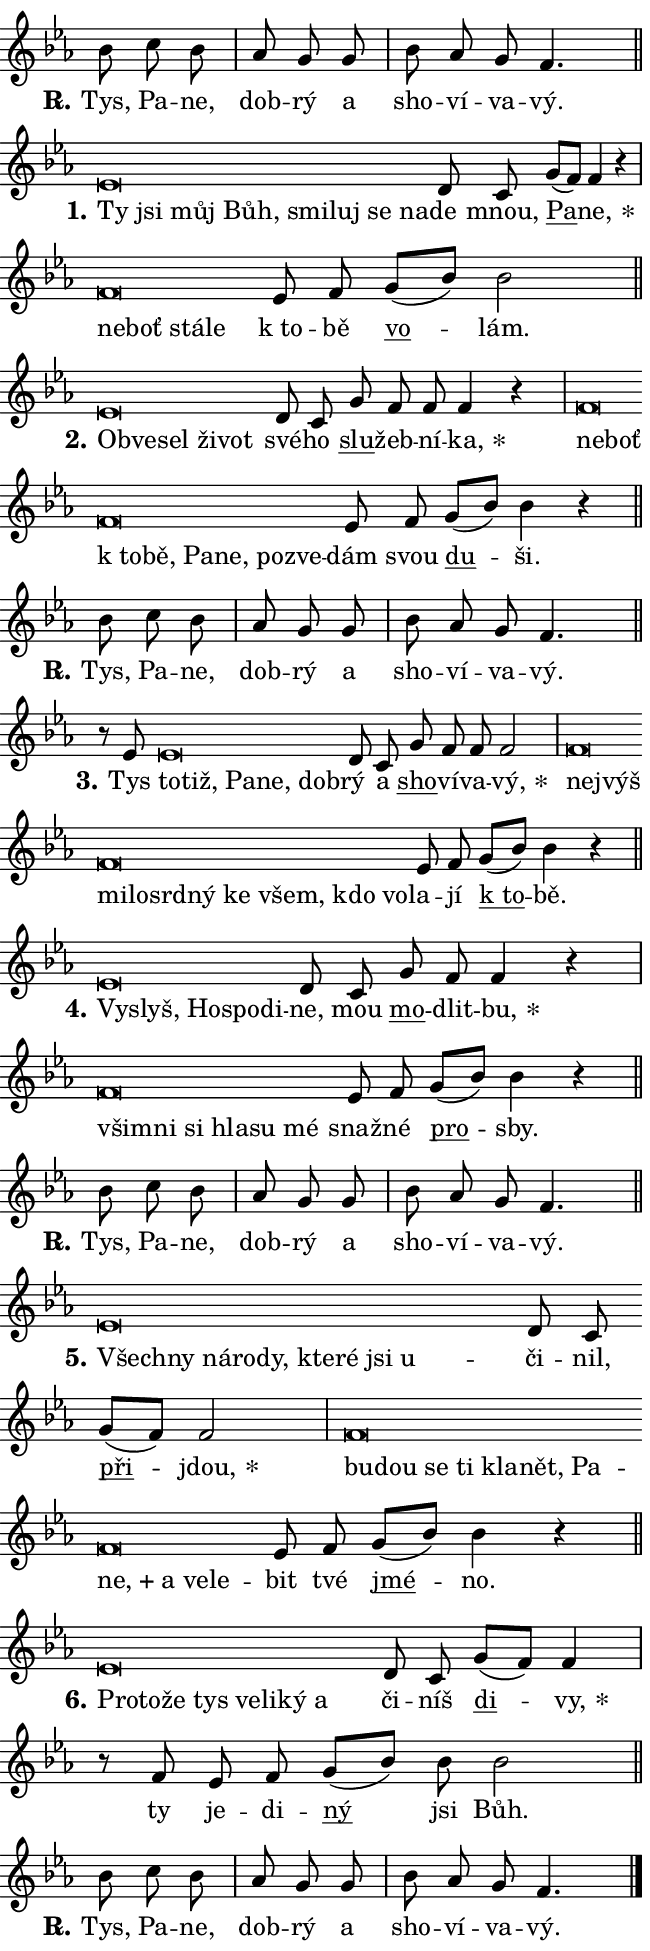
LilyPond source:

\version "2.24.0"
\header { tagline = "" }
\paper {
  indent = 0\cm
  top-margin = 0\cm
  right-margin = 0.13\cm % to fit lyric hyphens
  bottom-margin = 0\cm
  left-margin = 0\cm
  paper-width = 11\cm
  page-breaking = #ly:one-page-breaking
  system-system-spacing.basic-distance = #11
  score-system-spacing.basic-distance = #11
  ragged-last = ##f
}


%% Author: Thomas Morley
%% https://lists.gnu.org/archive/html/lilypond-user/2020-05/msg00002.html
#(define (line-position grob)
"Returns position of @var[grob} in current system:
   @code{'start}, if at first time-step
   @code{'end}, if at last time-step
   @code{'middle} otherwise
"
  (let* ((col (ly:item-get-column grob))
         (ln (ly:grob-object col 'left-neighbor))
         (rn (ly:grob-object col 'right-neighbor))
         (col-to-check-left (if (ly:grob? ln) ln col))
         (col-to-check-right (if (ly:grob? rn) rn col))
         (break-dir-left
           (and
             (ly:grob-property col-to-check-left 'non-musical #f)
             (ly:item-break-dir col-to-check-left)))
         (break-dir-right
           (and
             (ly:grob-property col-to-check-right 'non-musical #f)
             (ly:item-break-dir col-to-check-right))))
        (cond ((eqv? 1 break-dir-left) 'start)
              ((eqv? -1 break-dir-right) 'end)
              (else 'middle))))

#(define (tranparent-at-line-position vctor)
  (lambda (grob)
  "Relying on @code{line-position} select the relevant enry from @var{vctor}.
Used to determine transparency,"
    (case (line-position grob)
      ((end) (not (vector-ref vctor 0)))
      ((middle) (not (vector-ref vctor 1)))
      ((start) (not (vector-ref vctor 2))))))

noteHeadBreakVisibility =
#(define-music-function (break-visibility)(vector?)
"Makes @code{NoteHead}s transparent relying on @var{break-visibility}"
#{
  \override NoteHead.transparent =
    #(tranparent-at-line-position break-visibility)
#})

#(define delete-ledgers-for-transparent-note-heads
  (lambda (grob)
    "Reads whether a @code{NoteHead} is transparent.
If so this @code{NoteHead} is removed from @code{'note-heads} from
@var{grob}, which is supposed to be @code{LedgerLineSpanner}.
As a result ledgers are not printed for this @code{NoteHead}"
    (let* ((nhds-array (ly:grob-object grob 'note-heads))
           (nhds-list
             (if (ly:grob-array? nhds-array)
                 (ly:grob-array->list nhds-array)
                 '()))
           ;; Relies on the transparent-property being done before
           ;; Staff.LedgerLineSpanner.after-line-breaking is executed.
           ;; This is fragile ...
           (to-keep
             (remove
               (lambda (nhd)
                 (ly:grob-property nhd 'transparent #f))
               nhds-list)))
      ;; TODO find a better method to iterate over grob-arrays, similiar
      ;; to filter/remove etc for lists
      ;; For now rebuilt from scratch
      (set! (ly:grob-object grob 'note-heads)  '())
      (for-each
        (lambda (nhd)
          (ly:pointer-group-interface::add-grob grob 'note-heads nhd))
        to-keep))))

squashNotes = {
  \override NoteHead.X-extent = #'(-0.2 . 0.2)
  \override NoteHead.Y-extent = #'(-0.75 . 0)
  \override NoteHead.stencil =
    #(lambda (grob)
       (let ((pos (ly:grob-property grob 'staff-position)))
         (begin
           (if (< pos -7) (display "ERROR: Lower brevis then expected\n") (display ""))
           (if (<= pos -6) ly:text-interface::print ly:note-head::print))))
}
unSquashNotes = {
  \revert NoteHead.X-extent
  \revert NoteHead.Y-extent
  \revert NoteHead.stencil
}

hideNotes = \noteHeadBreakVisibility #begin-of-line-visible
unHideNotes = \noteHeadBreakVisibility #all-visible

% work-around for resetting accidentals
% https://lilypond.org/doc/v2.23/Documentation/notation/displaying-rhythms#unmetered-music
cadenzaMeasure = {
  \cadenzaOff
  \partial 1024 s1024
  \cadenzaOn
}

#(define-markup-command (accent layout props text) (markup?)
  "Underline accented syllable"
  (interpret-markup layout props
    #{\markup \override #'(offset . 4.3) \underline { #text }#}))

responsum = \markup \concat {
  "R" \hspace #-1.05 \path #0.1 #'((moveto 0 0.07) (lineto 0.9 0.8)) \hspace #0.05 "."
}

spaceSize = #0.6828661417322834 % exact space size for TeX Gyre Schola

\layout {
  \context {
    \Staff
    \remove "Time_signature_engraver"
    \override LedgerLineSpanner.after-line-breaking = #delete-ledgers-for-transparent-note-heads
  }
  \context {
    \Lyrics {
      \override LyricSpace.minimum-distance = \spaceSize
      \override LyricText.font-name = #"TeX Gyre Schola"
      \override LyricText.font-size = 1
      \override StanzaNumber.font-name = #"TeX Gyre Schola Bold"
      \override StanzaNumber.font-size = 1
    }
  }
  \context {
    \Score 
    \override NoteHead.text =
      #(lambda (grob) 
        (let ((pos (ly:grob-property grob 'staff-position)))
          #{\markup {
            \combine
              \halign #-0.55 \raise #(if (= pos -6) 0 0.5) \override #'(thickness . 2) \draw-line #'(3.2 . 0)
              \musicglyph "noteheads.sM1"
          }#}))
  }
}

% magnetic-lyrics.ily
%
%   written by
%     Jean Abou Samra <jean@abou-samra.fr>
%     Werner Lemberg <wl@gnu.org>
%
%   adapted by
%     Jiri Hon <jiri.hon@gmail.com>
%
% Version 2022-Apr-15

% https://www.mail-archive.com/lilypond-user@gnu.org/msg149350.html

#(define (Left_hyphen_pointer_engraver context)
   "Collect syllable-hyphen-syllable occurrences in lyrics and store
them in properties.  This engraver only looks to the left.  For
example, if the lyrics input is @code{foo -- bar}, it does the
following.

@itemize @bullet
@item
Set the @code{text} property of the @code{LyricHyphen} grob between
@q{foo} and @q{bar} to @code{foo}.

@item
Set the @code{left-hyphen} property of the @code{LyricText} grob with
text @q{foo} to the @code{LyricHyphen} grob between @q{foo} and
@q{bar}.
@end itemize

Use this auxiliary engraver in combination with the
@code{lyric-@/text::@/apply-@/magnetic-@/offset!} hook."
   (let ((hyphen #f)
         (text #f))
     (make-engraver
      (acknowledgers
       ((lyric-syllable-interface engraver grob source-engraver)
        (set! text grob)))
      (end-acknowledgers
       ((lyric-hyphen-interface engraver grob source-engraver)
        ;(when (not (grob::has-interface grob 'lyric-space-interface))
          (set! hyphen grob)));)
      ((stop-translation-timestep engraver)
       (when (and text hyphen)
         (ly:grob-set-object! text 'left-hyphen hyphen))
       (set! text #f)
       (set! hyphen #f)))))

#(define (lyric-text::apply-magnetic-offset! grob)
   "If the space between two syllables is less than the value in
property @code{LyricText@/.details@/.squash-threshold}, move the right
syllable to the left so that it gets concatenated with the left
syllable.

Use this function as a hook for
@code{LyricText@/.after-@/line-@/breaking} if the
@code{Left_@/hyphen_@/pointer_@/engraver} is active."
   (let ((hyphen (ly:grob-object grob 'left-hyphen #f)))
     (when hyphen
       (let ((left-text (ly:spanner-bound hyphen LEFT)))
         (when (grob::has-interface left-text 'lyric-syllable-interface)
           (let* ((common (ly:grob-common-refpoint grob left-text X))
                  (this-x-ext (ly:grob-extent grob common X))
                  (left-x-ext
                   (begin
                     ;; Trigger magnetism for left-text.
                     (ly:grob-property left-text 'after-line-breaking)
                     (ly:grob-extent left-text common X)))
                  ;; `delta` is the gap width between two syllables.
                  (delta (- (interval-start this-x-ext)
                            (interval-end left-x-ext)))
                  (details (ly:grob-property grob 'details))
                  (threshold (assoc-get 'squash-threshold details 0.2)))
             (when (< delta threshold)
               (let* (;; We have to manipulate the input text so that
                      ;; ligatures crossing syllable boundaries are not
                      ;; disabled.  For languages based on the Latin
                      ;; script this is essentially a beautification.
                      ;; However, for non-Western scripts it can be a
                      ;; necessity.
                      (lt (ly:grob-property left-text 'text))
                      (rt (ly:grob-property grob 'text))
                      (is-space (grob::has-interface hyphen 'lyric-space-interface))
                      (space (if is-space " " ""))
                      (extra-delta (if is-space spaceSize 0))
                      ;; Append new syllable.
                      (ltrt-space (if (and (string? lt) (string? rt))
                                (string-append lt space rt)
                                (make-concat-markup (list lt space rt))))
                      ;; Right-align `ltrt` to the right side.
                      (ltrt-space-markup (grob-interpret-markup
                               grob
                               (make-translate-markup
                                (cons (interval-length this-x-ext) 0)
                                (make-right-align-markup ltrt-space)))))
                 (begin
                   ;; Don't print `left-text`.
                   (ly:grob-set-property! left-text 'stencil #f)
                   ;; Set text and stencil (which holds all collected
                   ;; syllables so far) and shift it to the left.
                   (ly:grob-set-property! grob 'text ltrt-space)
                   (ly:grob-set-property! grob 'stencil ltrt-space-markup)
                   (ly:grob-translate-axis! grob (- (- delta extra-delta)) X))))))))))


#(define (lyric-hyphen::displace-bounds-first grob)
   ;; Make very sure this callback isn't triggered too early.
   (let ((left (ly:spanner-bound grob LEFT))
         (right (ly:spanner-bound grob RIGHT)))
     (ly:grob-property left 'after-line-breaking)
     (ly:grob-property right 'after-line-breaking)
     (ly:lyric-hyphen::print grob)))

squashThreshold = #0.4

\layout {
  \context {
    \Lyrics
    \consists #Left_hyphen_pointer_engraver
    \override LyricText.after-line-breaking =
      #lyric-text::apply-magnetic-offset!
    \override LyricHyphen.stencil = #lyric-hyphen::displace-bounds-first
    \override LyricText.details.squash-threshold = \squashThreshold
    \override LyricHyphen.minimum-distance = 0
    \override LyricHyphen.minimum-length = \squashThreshold
  }
}

squashText = \override LyricText.details.squash-threshold = 9999
unSquashText = \override LyricText.details.squash-threshold = \squashThreshold

leftText = \override LyricText.self-alignment-X = #LEFT
unLeftText = \revert LyricText.self-alignment-X

starOffset = #(lambda (grob) 
                (let ((x_offset (ly:self-alignment-interface::aligned-on-x-parent grob)))
                  (if (= x_offset 0) 0 (+ x_offset 1.2))))

star = #(define-music-function (syllable)(string?)
"Append star separator at the end of a syllable"
#{
  \once \override LyricText.X-offset = #starOffset
  \lyricmode { \markup {
    #syllable
    \override #'((font-name . "TeX Gyre Schola Bold")) \hspace #0.2 \lower #0.65 \larger "*"
  } }
#})

starAccent = #(define-music-function (syllable)(string?)
"Append star separator at the end of a syllable and make accent"
#{
  \once \override LyricText.X-offset = #starOffset
  \lyricmode { \markup {
    \accent #syllable
    \override #'((font-name . "TeX Gyre Schola Bold")) \hspace #0.2 \lower #0.65 \larger "*"
  } }
#})

breath = #(define-music-function (syllable)(string?)
"Append breathing indicator at the end of a syllable"
#{
  \lyricmode { \markup { #syllable "+" } }
#})

optionalBreath = #(define-music-function (syllable)(string?)
"Append optional breathing indicator at the end of a syllable"
#{
  \lyricmode { \markup { #syllable "(+)" } }
#})


\score {
    <<
        \new Voice = "melody" { \cadenzaOn \key es \major \relative { bes'8 c bes \cadenzaMeasure \bar "|" as g g \cadenzaMeasure \bar "|" bes as g f4. \cadenzaMeasure \bar "||" \break } }
        \new Lyrics \lyricsto "melody" { \lyricmode { \set stanza = \responsum
Tys, Pa -- ne, dob -- rý a sho -- ví -- va -- vý. } }
    >>
    \layout {}
}

\score {
    <<
        \new Voice = "melody" { \cadenzaOn \key es \major \relative { \squashNotes es'\breve*1/16 \hideNotes \breve*1/16 \bar "" \breve*1/16 \bar "" \breve*1/16 \bar "" \breve*1/16 \bar "" \breve*1/16 \bar "" \breve*1/16 \breve*1/16 \bar "" \unHideNotes \unSquashNotes d8 c \bar "" g'[( f)] f4 r \cadenzaMeasure \bar "|" \squashNotes f\breve*1/16 \hideNotes \breve*1/16 \bar "" \breve*1/16 \breve*1/16 \bar "" \unHideNotes \unSquashNotes es8 f \bar "" g[( bes)] bes2 \cadenzaMeasure \bar "||" \break } }
        \new Lyrics \lyricsto "melody" { \lyricmode { \set stanza = "1."
\leftText Ty \squashText jsi můj Bůh, smi -- luj se na -- \unLeftText \unSquashText de mnou, \markup \accent Pa -- \star ne, \leftText ne -- \squashText boť stá -- le \unLeftText \unSquashText "k to" -- bě \markup \accent vo -- lám. } }
    >>
    \layout {}
}

\score {
    <<
        \new Voice = "melody" { \cadenzaOn \key es \major \relative { \squashNotes es'\breve*1/16 \hideNotes \breve*1/16 \bar "" \breve*1/16 \bar "" \breve*1/16 \breve*1/16 \bar "" \unHideNotes \unSquashNotes d8 c \bar "" g' f f f4 r \cadenzaMeasure \bar "|" \squashNotes f\breve*1/16 \hideNotes \breve*1/16 \bar "" \breve*1/16 \bar "" \breve*1/16 \bar "" \breve*1/16 \bar "" \breve*1/16 \bar "" \breve*1/16 \breve*1/16 \bar "" \unHideNotes \unSquashNotes es8 f \bar "" g[( bes)] bes4 r \cadenzaMeasure \bar "||" \break } }
        \new Lyrics \lyricsto "melody" { \lyricmode { \set stanza = "2."
\leftText Ob -- \squashText ve -- sel ži -- vot \unLeftText \unSquashText své -- ho \markup \accent slu -- žeb -- ní -- \star ka, \leftText ne -- \squashText boť "k to" -- bě, Pa -- ne, po -- zve -- \unLeftText \unSquashText dám svou \markup \accent du -- ši. } }
    >>
    \layout {}
}

\score {
    <<
        \new Voice = "melody" { \cadenzaOn \key es \major \relative { bes'8 c bes \cadenzaMeasure \bar "|" as g g \cadenzaMeasure \bar "|" bes as g f4. \cadenzaMeasure \bar "||" \break } }
        \new Lyrics \lyricsto "melody" { \lyricmode { \set stanza = \responsum
Tys, Pa -- ne, dob -- rý a sho -- ví -- va -- vý. } }
    >>
    \layout {}
}

\score {
    <<
        \new Voice = "melody" { \cadenzaOn \key es \major \relative { r8 es'8 \squashNotes es\breve*1/16 \hideNotes \breve*1/16 \bar "" \breve*1/16 \bar "" \breve*1/16 \breve*1/16 \bar "" \unHideNotes \unSquashNotes d8 c \bar "" g' f f f2 \cadenzaMeasure \bar "|" \squashNotes f\breve*1/16 \hideNotes \breve*1/16 \bar "" \breve*1/16 \bar "" \breve*1/16 \bar "" \breve*1/16 \bar "" \breve*1/16 \bar "" \breve*1/16 \bar "" \breve*1/16 \bar "" \breve*1/16 \breve*1/16 \bar "" \unHideNotes \unSquashNotes es8 f \bar "" g[( bes)] bes4 r \cadenzaMeasure \bar "||" \break } }
        \new Lyrics \lyricsto "melody" { \lyricmode { \set stanza = "3."
Tys \leftText to -- \squashText tiž, Pa -- ne, dob -- \unLeftText \unSquashText rý a \markup \accent sho -- ví -- va -- \star vý, \leftText nej -- \squashText výš mi -- lo -- srd -- ný ke všem, kdo vo -- \unLeftText \unSquashText la -- jí \markup \accent "k to" -- bě. } }
    >>
    \layout {}
}

\score {
    <<
        \new Voice = "melody" { \cadenzaOn \key es \major \relative { \squashNotes es'\breve*1/16 \hideNotes \breve*1/16 \bar "" \breve*1/16 \bar "" \breve*1/16 \breve*1/16 \bar "" \unHideNotes \unSquashNotes d8 c \bar "" g' f f4 r \cadenzaMeasure \bar "|" \squashNotes f\breve*1/16 \hideNotes \breve*1/16 \bar "" \breve*1/16 \bar "" \breve*1/16 \bar "" \breve*1/16 \breve*1/16 \bar "" \unHideNotes \unSquashNotes es8 f \bar "" g[( bes)] bes4 r \cadenzaMeasure \bar "||" \break } }
        \new Lyrics \lyricsto "melody" { \lyricmode { \set stanza = "4."
\leftText Vy -- \squashText slyš, Ho -- spo -- di -- \unLeftText \unSquashText ne, mou \markup \accent mo -- dlit -- \star bu, \leftText všim -- \squashText ni si hla -- su mé \unLeftText \unSquashText snaž -- né \markup \accent pro -- sby. } }
    >>
    \layout {}
}

\score {
    <<
        \new Voice = "melody" { \cadenzaOn \key es \major \relative { bes'8 c bes \cadenzaMeasure \bar "|" as g g \cadenzaMeasure \bar "|" bes as g f4. \cadenzaMeasure \bar "||" \break } }
        \new Lyrics \lyricsto "melody" { \lyricmode { \set stanza = \responsum
Tys, Pa -- ne, dob -- rý a sho -- ví -- va -- vý. } }
    >>
    \layout {}
}

\score {
    <<
        \new Voice = "melody" { \cadenzaOn \key es \major \relative { \squashNotes es'\breve*1/16 \hideNotes \breve*1/16 \bar "" \breve*1/16 \bar "" \breve*1/16 \bar "" \breve*1/16 \bar "" \breve*1/16 \bar "" \breve*1/16 \bar "" \breve*1/16 \breve*1/16 \bar "" \unHideNotes \unSquashNotes d8 c \bar "" g'[( f)] f2 \cadenzaMeasure \bar "|" \squashNotes f\breve*1/16 \hideNotes \breve*1/16 \bar "" \breve*1/16 \bar "" \breve*1/16 \bar "" \breve*1/16 \bar "" \breve*1/16 \bar "" \breve*1/16 \bar "" \breve*1/16 \bar "" \breve*1/16 \bar "" \breve*1/16 \breve*1/16 \bar "" \unHideNotes \unSquashNotes es8 f \bar "" g[( bes)] bes4 r \cadenzaMeasure \bar "||" \break } }
        \new Lyrics \lyricsto "melody" { \lyricmode { \set stanza = "5."
\leftText Všech -- \squashText ny ná -- ro -- dy, kte -- ré jsi u -- \unLeftText \unSquashText či -- nil, \markup \accent při -- \star jdou, \leftText bu -- \squashText dou se ti kla -- nět, Pa -- \breath "ne," a ve -- le -- \unLeftText \unSquashText bit tvé \markup \accent jmé -- no. } }
    >>
    \layout {}
}

\score {
    <<
        \new Voice = "melody" { \cadenzaOn \key es \major \relative { \squashNotes es'\breve*1/16 \hideNotes \breve*1/16 \bar "" \breve*1/16 \bar "" \breve*1/16 \bar "" \breve*1/16 \bar "" \breve*1/16 \bar "" \breve*1/16 \breve*1/16 \bar "" \unHideNotes \unSquashNotes d8 c \bar "" g'[( f)] f4 \cadenzaMeasure \bar "|" r8 f8 es8 f \bar "" g[( bes)] bes bes2 \cadenzaMeasure \bar "||" \break } }
        \new Lyrics \lyricsto "melody" { \lyricmode { \set stanza = "6."
\leftText Pro -- \squashText to -- že tys ve -- li -- ký a \unLeftText \unSquashText či -- níš \markup \accent di -- \star vy, ty je -- di -- \markup \accent ný jsi Bůh. } }
    >>
    \layout {}
}

\score {
    <<
        \new Voice = "melody" { \cadenzaOn \key es \major \relative { bes'8 c bes \cadenzaMeasure \bar "|" as g g \cadenzaMeasure \bar "|" bes as g f4. \cadenzaMeasure \bar "||" \break } \bar "|." }
        \new Lyrics \lyricsto "melody" { \lyricmode { \set stanza = \responsum
Tys, Pa -- ne, dob -- rý a sho -- ví -- va -- vý. } }
    >>
    \layout {}
}
